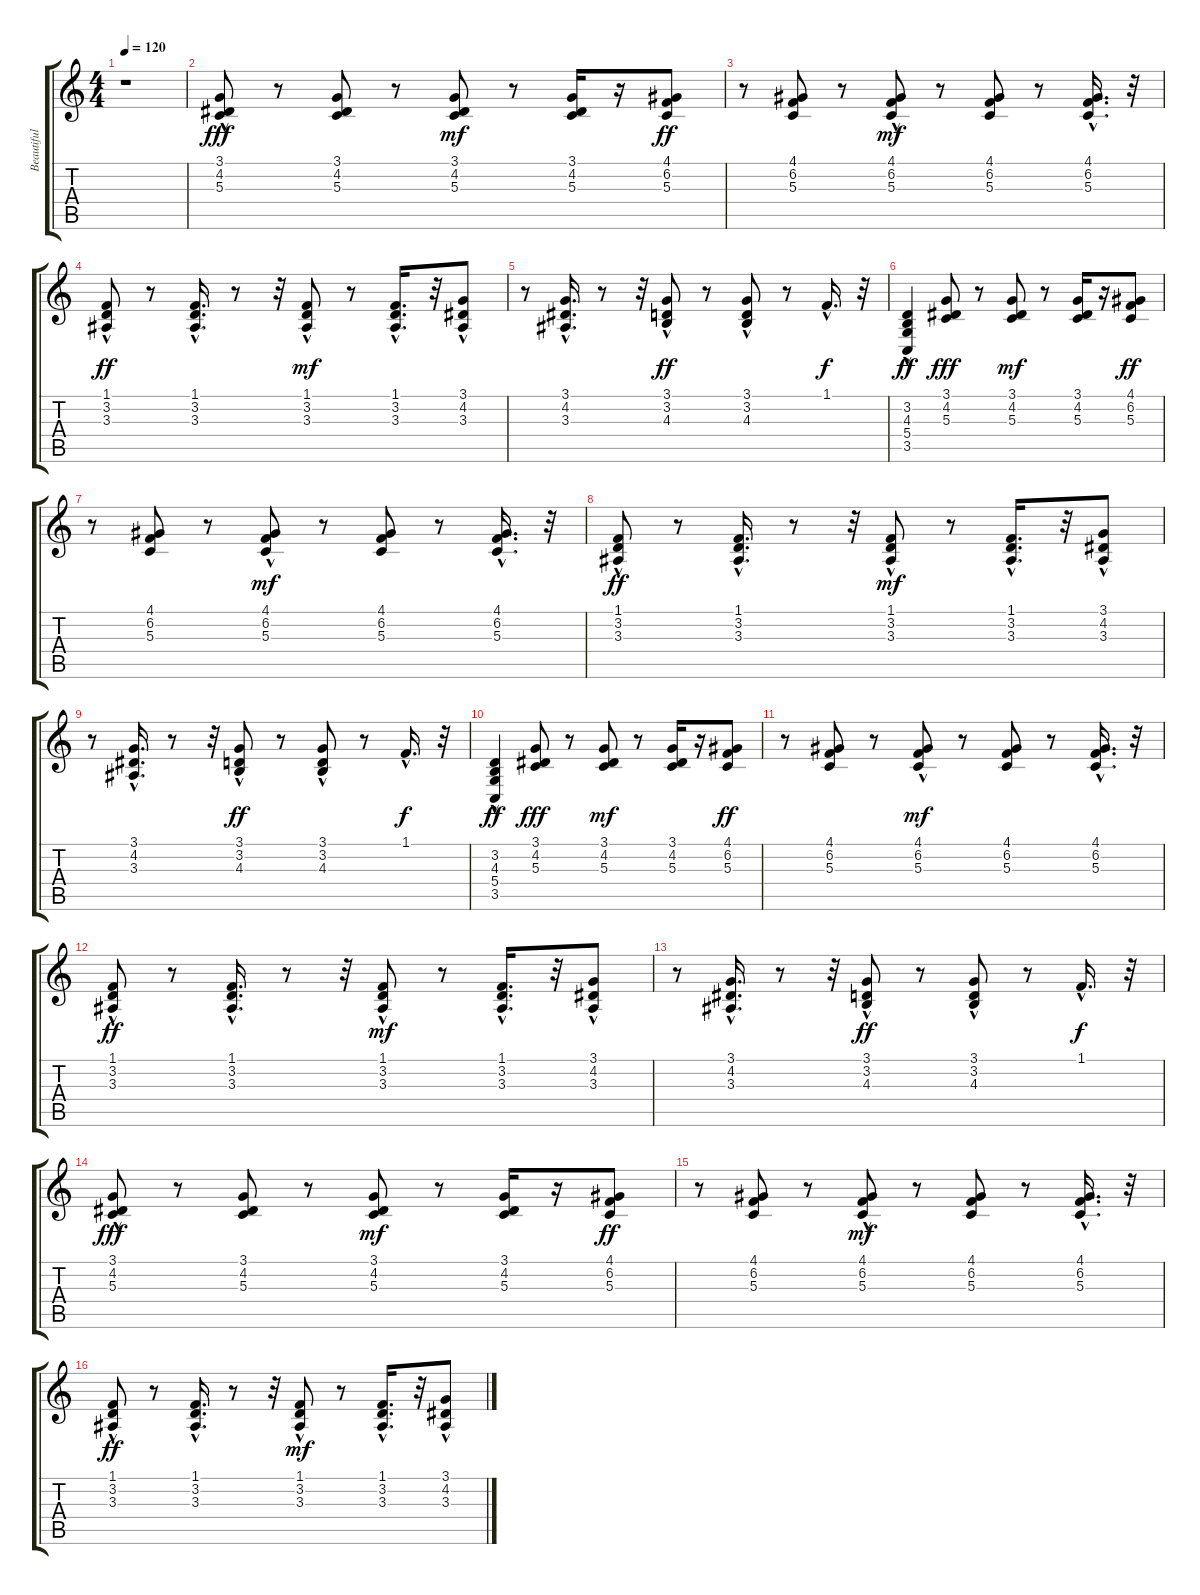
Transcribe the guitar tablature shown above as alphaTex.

\track ("Beautiful Life" "Beautiful ") {instrument electricgrandpiano}
\staff {score tabs}
\tuning (E4 B3 G3 D3 A2 E2) {hide}
\ts (4 4)
\tempo 120
\clef g2
\ks c
r.1{dy f} |
(3.1 4.2{hac} 5.3{hac}).8{dy fff} r.8 (3.1 4.2 5.3).8 r.8 (3.1 4.2 5.3).8{dy mf} r.8 (3.1 4.2 5.3).16 r.16 (4.1 6.2 5.3).8{dy ff} |
r.8 (4.1 6.2 5.3).8 r.8 (4.1 6.2 5.3{hac}).8{dy mf} r.8 (4.1 6.2 5.3).8 r.8 (4.1{hac} 6.2 5.3).16{d} r.32 |
(1.1{hac} 3.2{hac} 3.3).8{dy ff} r.8 (1.1{hac} 3.2{hac} 3.3{hac}).16{d} r.8 r.32 (1.1 3.2{hac} 3.3{hac}).8{dy mf} r.8 (1.1 3.2 3.3{hac}).16{d} r.32 (3.1{hac} 4.2 3.3{hac}).8 |
r.8 (3.1{hac} 4.2{hac} 3.3{hac}).16{d} r.8 r.32 (3.1{hac} 3.2 4.3{hac}).8{dy ff} r.8 (3.1 3.2 4.3{hac}).8 r.8 1.1{hac}.16{d dy f} r.32 |
(3.2 4.3{hac} 5.4{hac} 3.5).4{dy ff} (3.1 4.2 5.3).8{dy fff} r.8 (3.1 4.2 5.3).8{dy mf} r.8 (3.1 4.2 5.3).16 r.16 (4.1 6.2 5.3).8{dy ff} |
r.8 (4.1 6.2 5.3).8 r.8 (4.1 6.2 5.3{hac}).8{dy mf} r.8 (4.1 6.2 5.3).8 r.8 (4.1{hac} 6.2 5.3).16{d} r.32 |
(1.1{hac} 3.2{hac} 3.3).8{dy ff} r.8 (1.1{hac} 3.2{hac} 3.3{hac}).16{d} r.8 r.32 (1.1 3.2{hac} 3.3{hac}).8{dy mf} r.8 (1.1 3.2 3.3{hac}).16{d} r.32 (3.1{hac} 4.2 3.3{hac}).8 |
r.8 (3.1{hac} 4.2{hac} 3.3{hac}).16{d} r.8 r.32 (3.1{hac} 3.2 4.3{hac}).8{dy ff} r.8 (3.1 3.2 4.3{hac}).8 r.8 1.1{hac}.16{d dy f} r.32 |
(3.2 4.3{hac} 5.4{hac} 3.5).4{dy ff} (3.1 4.2 5.3).8{dy fff} r.8 (3.1 4.2 5.3).8{dy mf} r.8 (3.1 4.2 5.3).16 r.16 (4.1 6.2 5.3).8{dy ff} |
r.8 (4.1 6.2 5.3).8 r.8 (4.1 6.2 5.3{hac}).8{dy mf} r.8 (4.1 6.2 5.3).8 r.8 (4.1{hac} 6.2 5.3).16{d} r.32 |
(1.1{hac} 3.2{hac} 3.3).8{dy ff} r.8 (1.1{hac} 3.2{hac} 3.3{hac}).16{d} r.8 r.32 (1.1 3.2{hac} 3.3{hac}).8{dy mf} r.8 (1.1 3.2 3.3{hac}).16{d} r.32 (3.1{hac} 4.2 3.3{hac}).8 |
r.8 (3.1{hac} 4.2{hac} 3.3{hac}).16{d} r.8 r.32 (3.1{hac} 3.2 4.3{hac}).8{dy ff} r.8 (3.1 3.2 4.3{hac}).8 r.8 1.1{hac}.16{d dy f} r.32 |
(3.1 4.2{hac} 5.3{hac}).8{dy fff} r.8 (3.1 4.2 5.3).8 r.8 (3.1 4.2 5.3).8{dy mf} r.8 (3.1 4.2 5.3).16 r.16 (4.1 6.2 5.3).8{dy ff} |
r.8 (4.1 6.2 5.3).8 r.8 (4.1 6.2 5.3{hac}).8{dy mf} r.8 (4.1 6.2 5.3).8 r.8 (4.1{hac} 6.2 5.3).16{d} r.32 |
(1.1{hac} 3.2{hac} 3.3).8{dy ff} r.8 (1.1{hac} 3.2{hac} 3.3{hac}).16{d} r.8 r.32 (1.1 3.2{hac} 3.3{hac}).8{dy mf} r.8 (1.1 3.2 3.3{hac}).16{d} r.32 (3.1{hac} 4.2 3.3{hac}).8
